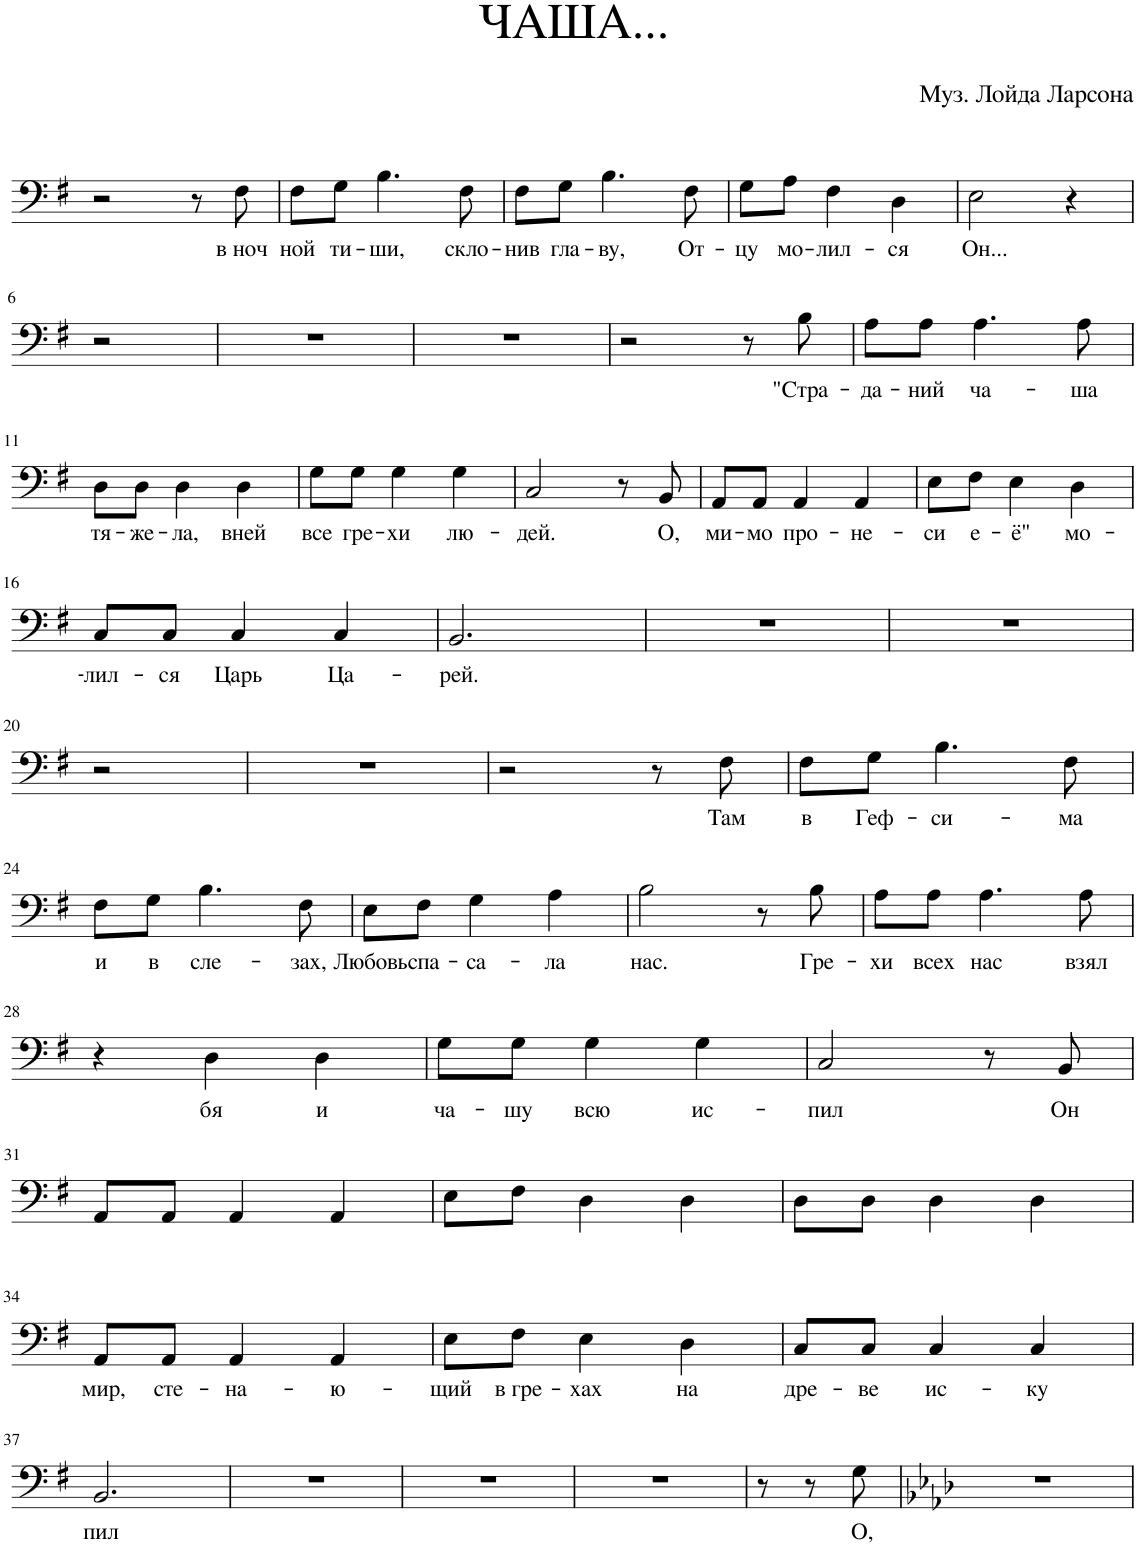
**kern	**text
*part1	*part1
*staff1	*staff1
*I"Piano	*
*I'Pno.	*
*clefF4	*
*k[f#]	*
=1	=1
2r	.
8r	.
!	!LO:LY:b
8F#\	в ноч
=2	=2
!	!LO:LY:b
8F#\L	ной
!	!LO:LY:b
8G\J	ти-
!	!LO:LY:b
4.B\	-ши,
!	!LO:LY:b
8F#\	скло-
=3	=3
!	!LO:LY:b
8F#\L	-нив
!	!LO:LY:b
8G\J	гла-
!	!LO:LY:b
4.B\	-ву,
!	!LO:LY:b
8F#\	От-
=4	=4
!	!LO:LY:b
8G\L	-цу
!	!LO:LY:b
8A\J	мо-
!	!LO:LY:b
4F#\	-лил-
!	!LO:LY:b
4D\	-ся
=5	=5
!	!LO:LY:b
2E\	Он...
4r	.
!!LO:LB:g=z
=6	=6
2r	.
=7	=7
1r	.
=8	=8
1r	.
=9	=9
2r	.
8r	.
!	!LO:LY:b
8B\	"Стра-
=10	=10
!	!LO:LY:b
8A\L	-да-
!	!LO:LY:b
8A\J	-ний
!	!LO:LY:b
4.A\	ча-
!	!LO:LY:b
8A\	-ша
!!LO:LB:g=z
=11	=11
!	!LO:LY:b
8D\L	тя-
!	!LO:LY:b
8D\J	-же-
!	!LO:LY:b
4D\	-ла,
!	!LO:LY:b
4D\	вней
=12	=12
!	!LO:LY:b
8G\L	все
!	!LO:LY:b
8G\J	гре-
!	!LO:LY:b
4G\	-хи
!	!LO:LY:b
4G\	лю-
=13	=13
!	!LO:LY:b
2C/	-дей.
8r	.
!	!LO:LY:b
8BB/	О,
=14	=14
!	!LO:LY:b
8AA/L	ми-
!	!LO:LY:b
8AA/J	-мо
!	!LO:LY:b
4AA/	про-
!	!LO:LY:b
4AA/	-не-
=15	=15
!	!LO:LY:b
8E\L	-си
!	!LO:LY:b
8F#\J	е-
!	!LO:LY:b
4E\	-ё"
!	!LO:LY:b
4D\	мо-
!!LO:LB:g=z
=16	=16
!	!LO:LY:b
8C/L	-лил-
!	!LO:LY:b
8C/J	-ся
!	!LO:LY:b
4C/	Царь
!	!LO:LY:b
4C/	Ца-
=17	=17
!	!LO:LY:b
2.BB/	-рей.
=18	=18
1r	.
=19	=19
1r	.
!!LO:LB:g=z
=20	=20
2r	.
=21	=21
1r	.
=22	=22
2r	.
8r	.
!	!LO:LY:b
8F#\	Там
=23	=23
!	!LO:LY:b
8F#\L	в
!	!LO:LY:b
8G\J	Геф-
!	!LO:LY:b
4.B\	-си-
!	!LO:LY:b
8F#\	-ма
!!LO:LB:g=z
=24	=24
!	!LO:LY:b
8F#\L	и
!	!LO:LY:b
8G\J	в
!	!LO:LY:b
4.B\	сле-
!	!LO:LY:b
8F#\	-зах,
=25	=25
!	!LO:LY:b
8E\L	Любовь
!	!LO:LY:b
8F#\J	спа-
!	!LO:LY:b
4G\	-са-
!	!LO:LY:b
4A\	-ла
=26	=26
!	!LO:LY:b
2B\	нас.
8r	.
!	!LO:LY:b
8B\	Гре-
=27	=27
!	!LO:LY:b
8A\L	-хи
!	!LO:LY:b
8A\J	всех
!	!LO:LY:b
4.A\	нас
!	!LO:LY:b
8A\	взял
!!LO:LB:g=z
=28	=28
4r	.
!	!LO:LY:b
4D\	-бя
!	!LO:LY:b
4D\	и
=29	=29
!	!LO:LY:b
8G\L	ча-
!	!LO:LY:b
8G\J	-шу
!	!LO:LY:b
4G\	всю
!	!LO:LY:b
4G\	ис-
=30	=30
!	!LO:LY:b
2C/	-пил
8r	.
!	!LO:LY:b
8BB/	Он
!!LO:LB:g=z
=31	=31
8AA/L	.
8AA/J	.
4AA/	.
4AA/	.
=32	=32
8E\L	.
8F#\J	.
4D\	.
4D\	.
=33	=33
8D\L	.
8D\J	.
4D\	.
4D\	.
!!LO:LB:g=z
=34	=34
!	!LO:LY:b
8AA/L	мир,
!	!LO:LY:b
8AA/J	сте-
!	!LO:LY:b
4AA/	-на-
!	!LO:LY:b
4AA/	-ю-
=35	=35
!	!LO:LY:b
8E\L	-щий
!	!LO:LY:b
8F#\J	в гре-
!	!LO:LY:b
4E\	-хах
!	!LO:LY:b
4D\	на
=36	=36
!	!LO:LY:b
8C/L	дре-
!	!LO:LY:b
8C/J	-ве
!	!LO:LY:b
4C/	ис-
!	!LO:LY:b
4C/	-ку
!!LO:LB:g=z
=37	=37
!	!LO:LY:b
2.BB/	пил
=38	=38
1r	.
=39	=39
1r	.
=40	=40
1r	.
=41	=41
8r	.
8r	.
!	!LO:LY:b
8G\	О,
=42	=42
*k[b-e-a-d-]	*
1r	.
=	=
*-	*-
